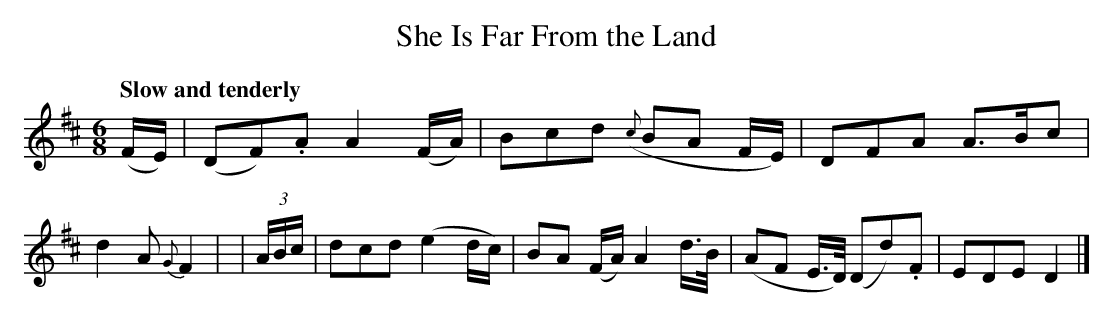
X:1
T: She Is Far From the Land
Q: "Slow and tenderly"
M: 6/8
L: 1/8
K: D
    (F/E/) | (DF).A A2(F/A/) | Bcd ({c}BA F/E/) | DFA A>Bc | d2A {G}F2 |\
| (3A/B/c/ | dcd (e2d/c/) | BA (F/A/) A2d/>B/ | (AF E/>D/) (Dd).F | EDE D2 |]
